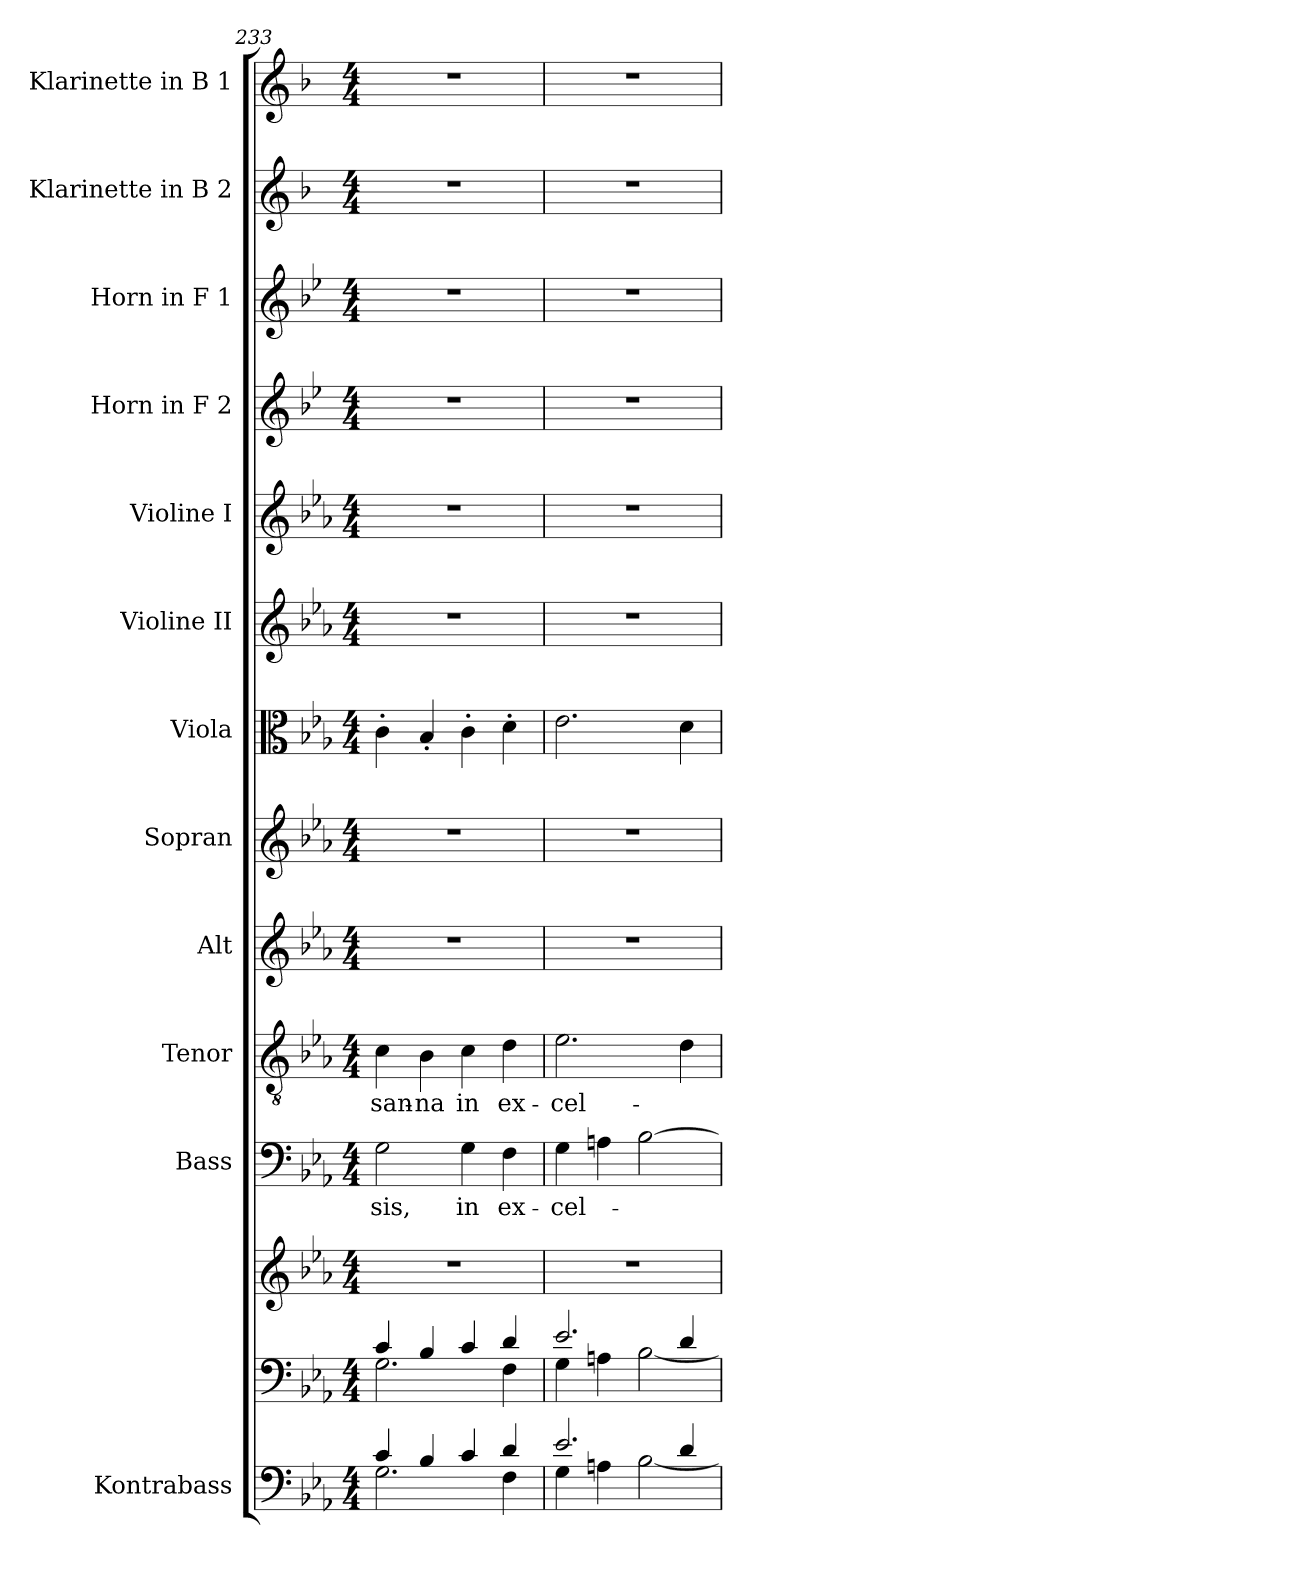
**kern	**kern	**kern	**kern	**text	**kern	**text	**kern	**kern	**kern	**kern	**kern	**kern	**kern	**kern	**kern
*part13	*part12	*part12	*part11	*part11	*part10	*part10	*part9	*part8	*part7	*part6	*part5	*part4	*part3	*part2	*part1
*staff14	*staff13	*staff12	*staff11	*staff11	*staff10	*staff10	*staff9	*staff8	*staff7	*staff6	*staff5	*staff4	*staff3	*staff2	*staff1
*I"Kontrabass	*	*	*I"Bass	*	*I"Tenor	*	*I"Alt	*I"Sopran	*I"Viola	*I"Violine II	*I"Violine I	*I"Horn in F 2	*I"Horn in F 1	*I"Klarinette in B 2	*I"Klarinette in B 1
*I'Kb.	*	*	*I'B	*	*I'T	*	*I'A	*I'S	*I'Vla.	*I'Vl. II	*I'Vl. I	*I'Hrn. 2	*I'Hrn. 1	*	*
*clefF4	*clefF4	*clefG2	*clefF4	*	*clefGv2	*	*clefG2	*clefG2	*clefC3	*clefG2	*clefG2	*clefG2	*clefG2	*clefG2	*clefG2
*ITrd7c12	*	*	*	*	*	*	*	*	*	*	*	*ITrd4c7	*ITrd4c7	*ITrd1c2	*ITrd1c2
*k[b-e-a-]	*k[b-e-a-]	*k[b-e-a-]	*k[b-e-a-]	*	*k[b-e-a-]	*	*k[b-e-a-]	*k[b-e-a-]	*k[b-e-a-]	*k[b-e-a-]	*k[b-e-a-]	*k[b-e-a-]	*k[b-e-a-]	*k[b-e-a-]	*k[b-e-a-]
*E-:	*E-:	*E-:	*E-:	*	*E-:	*	*E-:	*E-:	*E-:	*E-:	*E-:	*E-:	*E-:	*E-:	*E-:
*M4/4	*M4/4	*M4/4	*M4/4	*	*M4/4	*	*M4/4	*M4/4	*M4/4	*M4/4	*M4/4	*M4/4	*M4/4	*M4/4	*M4/4
=233	=233	=233	=233	=233	=233	=233	=233	=233	=233	=233	=233	=233	=233	=233	=233
*^	*^	*	*	*	*	*	*	*	*	*	*	*	*	*	*
!	!	!	!	!	!	!LO:LY:b	!	!LO:LY:b	!	!	!	!	!	!	!	!	!
4C/	2.GG\	4c/	2.G\	1r	2G\	-sis,	4c\	-san-	1r	1r	4c'>\	1r	1r	1r	1r	1r	1r
!	!	!	!	!	!	!	!	!LO:LY:b	!	!	!	!	!	!	!	!	!
4BB-/	.	4B-/	.	.	.	.	4B-\	-na	.	.	4B-'</	.	.	.	.	.	.
!	!	!	!	!	!	!LO:LY:b	!	!LO:LY:b	!	!	!	!	!	!	!	!	!
4C/	.	4c/	.	.	4G\	in	4c\	in	.	.	4c'>\	.	.	.	.	.	.
!	!	!	!	!	!	!LO:LY:b	!	!LO:LY:b	!	!	!	!	!	!	!	!	!
4D/	4FF\	4d/	4F\	.	4F\	ex-	4d\	ex-	.	.	4d'>\	.	.	.	.	.	.
=234	=234	=234	=234	=234	=234	=234	=234	=234	=234	=234	=234	=234	=234	=234	=234	=234	=234
!	!	!	!	!	!	!LO:LY:b	!	!LO:LY:b	!	!	!	!	!	!	!	!	!
2.E-/	4GG\	2.e-/	4G\	1r	4G\	-cel-	2.e-\	-cel-	1r	1r	2.e-\	1r	1r	1r	1r	1r	1r
.	4AAn\	.	4An\	.	4An\	.	.	.	.	.	.	.	.	.	.	.	.
.	[<2BB-\	.	[<2B-\	.	[2B-\	.	.	.	.	.	.	.	.	.	.	.	.
4D/	.	4d/	.	.	.	.	4d\	.	.	.	4d\	.	.	.	.	.	.
*v	*v	*	*	*	*	*	*	*	*	*	*	*	*	*	*	*	*
*	*v	*v	*	*	*	*	*	*	*	*	*	*	*	*	*	*
=	=	=	=	=	=	=	=	=	=	=	=	=	=	=	=
*-	*-	*-	*-	*-	*-	*-	*-	*-	*-	*-	*-	*-	*-	*-	*-
